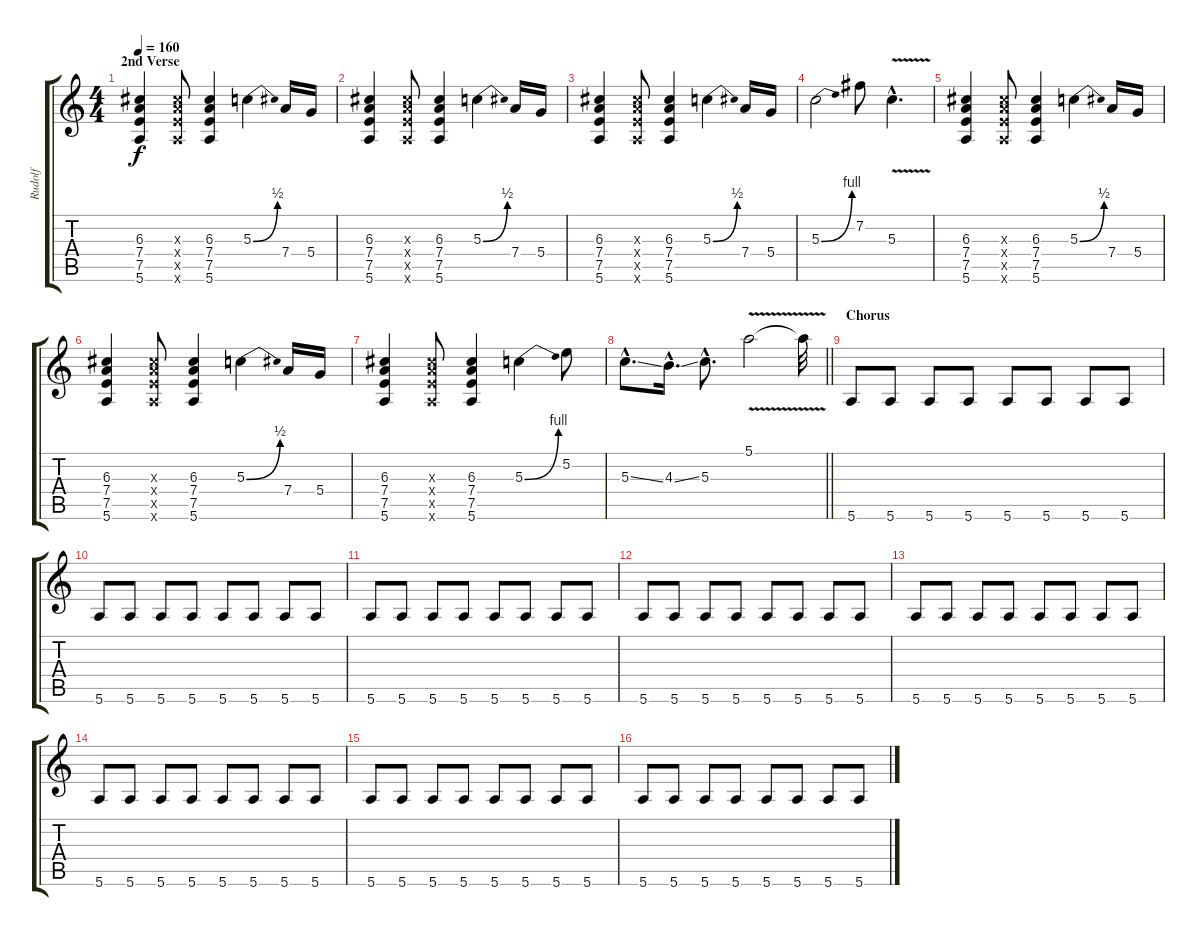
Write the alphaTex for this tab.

\track ("Rudolf" "Rudolf") {instrument overdrivenguitar}
\staff {score tabs}
\tuning (E4 B3 G3 D3 A2 E2) {hide}
\ts (4 4)
\section ("" "2nd Verse")
\tempo 160
\clef g2
\ks c
(6.3 7.4 7.5 5.6).4{dy f} (6.3{x} 7.4{x} 7.5{x} 5.6{x}).8 (6.3 7.4 7.5 5.6).4 5.3{be (bend 0 0 60 2)}.4 7.4.16 5.4.16 |
(6.3 7.4 7.5 5.6).4 (6.3{x} 7.4{x} 7.5{x} 5.6{x}).8 (6.3 7.4 7.5 5.6).4 5.3{be (bend 0 0 60 2)}.4 7.4.16 5.4.16 |
(6.3 7.4 7.5 5.6).4 (6.3{x} 7.4{x} 7.5{x} 5.6{x}).8 (6.3 7.4 7.5 5.6).4 5.3{be (bend 0 0 60 2)}.4 7.4.16 5.4.16 |
5.3{be (bend 0 0 60 4)}.2 7.2.8 5.3{v hac}.4{d} |
(6.3 7.4 7.5 5.6).4 (6.3{x} 7.4{x} 7.5{x} 5.6{x}).8 (6.3 7.4 7.5 5.6).4 5.3{be (bend 0 0 60 2)}.4 7.4.16 5.4.16 |
(6.3 7.4 7.5 5.6).4 (6.3{x} 7.4{x} 7.5{x} 5.6{x}).8 (6.3 7.4 7.5 5.6).4 5.3{be (bend 0 0 60 2)}.4 7.4.16 5.4.16 |
(6.3 7.4 7.5 5.6).4 (6.3{x} 7.4{x} 7.5{x} 5.6{x}).8 (6.3 7.4 7.5 5.6).4 5.3{be (bend 0 0 60 4)}.4 5.2.8 |
\barLineRight lightlight
5.3{ss hac}.8{d} 4.3{ss hac}.16{d} 5.3{hac}.8{d} 5.1{v}.2 5.1{t}.32 |
\section ("" "Chorus")
5.6.8 5.6.8 5.6.8 5.6.8 5.6.8 5.6.8 5.6.8 5.6.8 |
5.6.8 5.6.8 5.6.8 5.6.8 5.6.8 5.6.8 5.6.8 5.6.8 |
5.6.8 5.6.8 5.6.8 5.6.8 5.6.8 5.6.8 5.6.8 5.6.8 |
5.6.8 5.6.8 5.6.8 5.6.8 5.6.8 5.6.8 5.6.8 5.6.8 |
5.6.8 5.6.8 5.6.8 5.6.8 5.6.8 5.6.8 5.6.8 5.6.8 |
5.6.8 5.6.8 5.6.8 5.6.8 5.6.8 5.6.8 5.6.8 5.6.8 |
5.6.8 5.6.8 5.6.8 5.6.8 5.6.8 5.6.8 5.6.8 5.6.8 |
5.6.8 5.6.8 5.6.8 5.6.8 5.6.8 5.6.8 5.6.8 5.6.8
